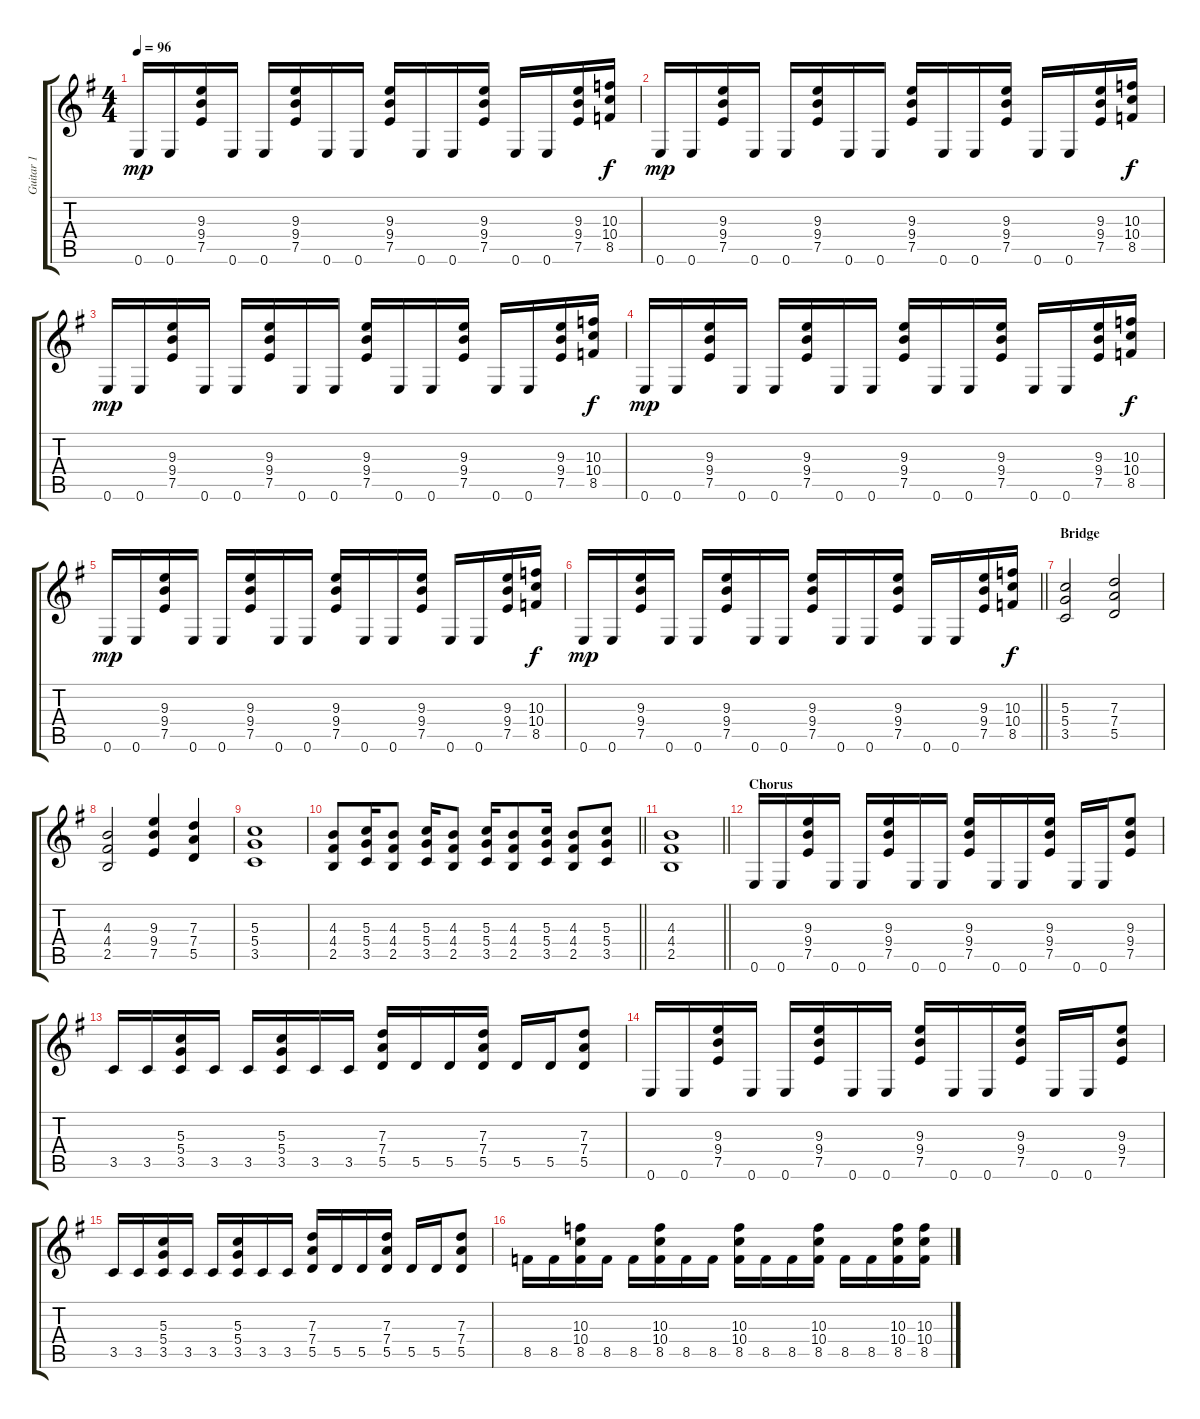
\track ("Guitar 1" "Guitar 1") {instrument distortionguitar}
\staff {score tabs}
\tuning (E4 B3 G3 D3 A2 E2) {hide}
\ts (4 4)
\tempo 96
\clef g2
\ks g
0.6.16{dy mp} 0.6.16 (9.3 9.4 7.5).16 0.6.16 0.6.16 (9.3 9.4 7.5).16 0.6.16 0.6.16 (9.3 9.4 7.5).16 0.6.16 0.6.16 (9.3 9.4 7.5).16 0.6.16 0.6.16 (9.3 9.4 7.5).16 (10.3 10.4 8.5).16{dy f} |
0.6.16{dy mp} 0.6.16 (9.3 9.4 7.5).16 0.6.16 0.6.16 (9.3 9.4 7.5).16 0.6.16 0.6.16 (9.3 9.4 7.5).16 0.6.16 0.6.16 (9.3 9.4 7.5).16 0.6.16 0.6.16 (9.3 9.4 7.5).16 (10.3 10.4 8.5).16{dy f} |
0.6.16{dy mp} 0.6.16 (9.3 9.4 7.5).16 0.6.16 0.6.16 (9.3 9.4 7.5).16 0.6.16 0.6.16 (9.3 9.4 7.5).16 0.6.16 0.6.16 (9.3 9.4 7.5).16 0.6.16 0.6.16 (9.3 9.4 7.5).16 (10.3 10.4 8.5).16{dy f} |
0.6.16{dy mp} 0.6.16 (9.3 9.4 7.5).16 0.6.16 0.6.16 (9.3 9.4 7.5).16 0.6.16 0.6.16 (9.3 9.4 7.5).16 0.6.16 0.6.16 (9.3 9.4 7.5).16 0.6.16 0.6.16 (9.3 9.4 7.5).16 (10.3 10.4 8.5).16{dy f} |
0.6.16{dy mp} 0.6.16 (9.3 9.4 7.5).16 0.6.16 0.6.16 (9.3 9.4 7.5).16 0.6.16 0.6.16 (9.3 9.4 7.5).16 0.6.16 0.6.16 (9.3 9.4 7.5).16 0.6.16 0.6.16 (9.3 9.4 7.5).16 (10.3 10.4 8.5).16{dy f} |
\barLineRight lightlight
0.6.16{dy mp} 0.6.16 (9.3 9.4 7.5).16 0.6.16 0.6.16 (9.3 9.4 7.5).16 0.6.16 0.6.16 (9.3 9.4 7.5).16 0.6.16 0.6.16 (9.3 9.4 7.5).16 0.6.16 0.6.16 (9.3 9.4 7.5).16 (10.3 10.4 8.5).16{dy f} |
\section ("" "Bridge")
(5.3 5.4 3.5).2 (7.3 7.4 5.5).2 |
(4.3 4.4 2.5).2 (9.3 9.4 7.5).4 (7.3 7.4 5.5).4 |
(5.3 5.4 3.5).1 |
\barLineRight lightlight
(4.3 4.4 2.5).8 (5.3 5.4 3.5).16 (4.3 4.4 2.5).8 (5.3 5.4 3.5).16 (4.3 4.4 2.5).8 (5.3 5.4 3.5).16 (4.3 4.4 2.5).8 (5.3 5.4 3.5).16 (4.3 4.4 2.5).8 (5.3 5.4 3.5).8 |
\barLineRight lightlight
(4.3 4.4 2.5).1 |
\section ("" "Chorus")
0.6.16 0.6.16 (9.3 9.4 7.5).16 0.6.16 0.6.16 (9.3 9.4 7.5).16 0.6.16 0.6.16 (9.3 9.4 7.5).16 0.6.16 0.6.16 (9.3 9.4 7.5).16 0.6.16 0.6.16 (9.3 9.4 7.5).8 |
3.5.16 3.5.16 (5.3 5.4 3.5).16 3.5.16 3.5.16 (5.3 5.4 3.5).16 3.5.16 3.5.16 (7.3 7.4 5.5).16 5.5.16 5.5.16 (7.3 7.4 5.5).16 5.5.16 5.5.16 (7.3 7.4 5.5).8 |
0.6.16 0.6.16 (9.3 9.4 7.5).16 0.6.16 0.6.16 (9.3 9.4 7.5).16 0.6.16 0.6.16 (9.3 9.4 7.5).16 0.6.16 0.6.16 (9.3 9.4 7.5).16 0.6.16 0.6.16 (9.3 9.4 7.5).8 |
3.5.16 3.5.16 (5.3 5.4 3.5).16 3.5.16 3.5.16 (5.3 5.4 3.5).16 3.5.16 3.5.16 (7.3 7.4 5.5).16 5.5.16 5.5.16 (7.3 7.4 5.5).16 5.5.16 5.5.16 (7.3 7.4 5.5).8 |
8.5.16 8.5.16 (10.3 10.4 8.5).16 8.5.16 8.5.16 (10.3 10.4 8.5).16 8.5.16 8.5.16 (10.3 10.4 8.5).16 8.5.16 8.5.16 (10.3 10.4 8.5).16 8.5.16 8.5.16 (10.3 10.4 8.5).16 (10.3 10.4 8.5).16
